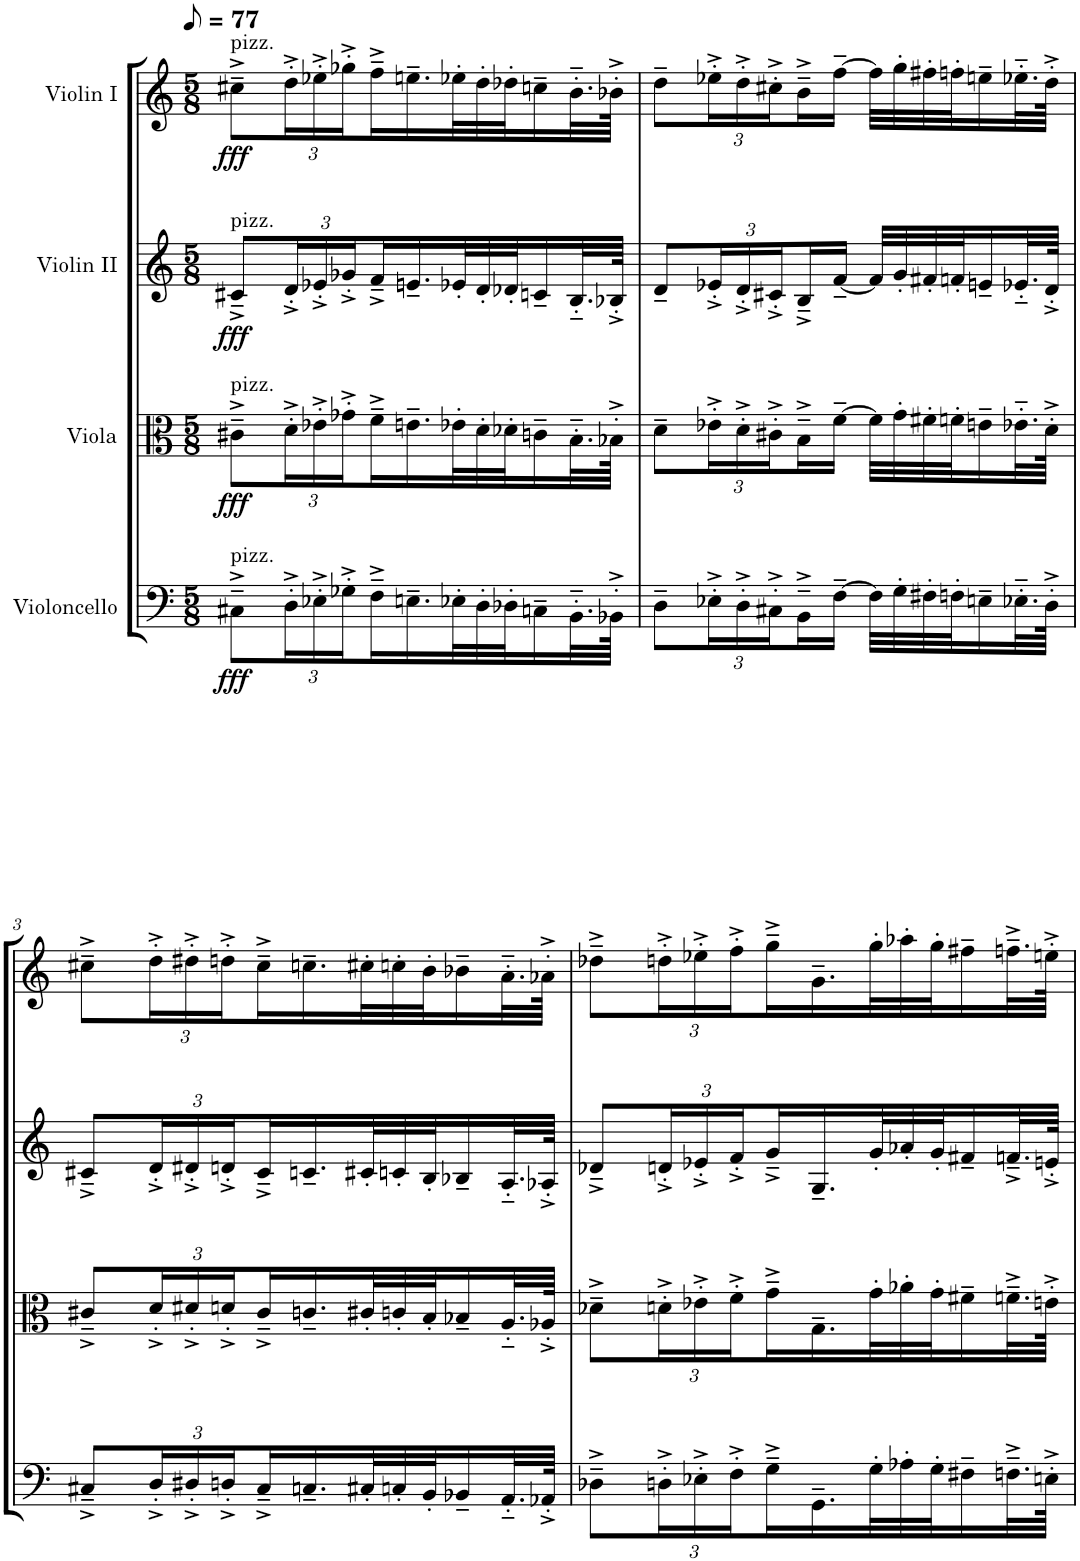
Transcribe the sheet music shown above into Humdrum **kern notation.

**kern	**dynam	**kern	**dynam	**kern	**dynam	**kern	**dynam
*part4	*part4	*part3	*part3	*part2	*part2	*part1	*part1
*staff4	*staff4	*staff3	*staff3	*staff2	*staff2	*staff1	*staff1
*I"Violoncello	*	*I"Viola	*	*I"Violin II	*	*I"Violin I	*
*I'Vc	*	*I'Vla	*	*I'Vln	*	*I'Vln	*
*clefF4	*	*clefC3	*	*clefG2	*	*clefG2	*
*k[]	*	*k[]	*	*k[]	*	*k[]	*
*M5/8	*	*M5/8	*	*M5/8	*	*M5/8	*
*MM39	*	*MM39	*	*MM39	*	*MM39	*
=1	=1	=1	=1	=1	=1	=1	=1
!	!	!	!	!	!	!LO:TX:a:t=pizz.	!
!	!	!	!	!LO:TX:a:t=pizz.	!	!	!
!	!	!LO:TX:a:t=pizz.	!	!	!	!	!
!LO:TX:a:t=pizz.	!	!	!	!	!	!	!
!	!LO:DY:b	!	!LO:DY:b	!	!LO:DY:b	!	!LO:DY:b
8C#X~^\L	fff	8c#X~^\L	fff	8c#X~^/L	fff	8cc#X~^\L	fff
*Xbrackettup	*	*Xbrackettup	*	*Xbrackettup	*	*Xbrackettup	*
24D'^\L	.	24d'^\L	.	24d'^/L	.	24dd'^\L	.
24E-X'^\	.	24e-X'^\	.	24e-X'^/	.	24ee-X'^\	.
24G-X'^\	.	24g-X'^\	.	24g-X'^/	.	24gg-X'^\	.
16F~^\	.	16f~^\	.	16f~^/	.	16ff~^\	.
16.En~\	.	16.en~\	.	16.en~/	.	16.een~\	.
32E-X'\L	.	32e-X'\L	.	32e-X'/L	.	32ee-X'\L	.
32D'\	.	32d'\	.	32d'/	.	32dd'\	.
32D-X'\J	.	32d-X'\J	.	32d-X'/J	.	32dd-X'\J	.
16Cn~\	.	16cn~\	.	16cn~/	.	16ccn~\	.
32.BB'~\L	.	32.B'~\L	.	32.B'~/L	.	32.b'~\L	.
64BB-X'^\JJJk	.	64B-X'^\JJJk	.	64B-X'^/JJJk	.	64b-X'^\JJJk	.
=2	=2	=2	=2	=2	=2	=2	=2
8D~\L	.	8d~\L	.	8d~/L	.	8dd~\L	.
24E-X'^\L	.	24e-X'^\L	.	24e-X'^/L	.	24ee-X'^\L	.
24D'^\	.	24d'^\	.	24d'^/	.	24dd'^\	.
24C#X'^\	.	24c#X'^\	.	24c#X'^/	.	24cc#X'^\	.
16BB~^\	.	16B~^\	.	16B~^/	.	16b~^\	.
[16F~\JJ	.	[16f~\JJ	.	[16f~/JJ	.	[16ff~\JJ	.
32F\LLL]	.	32f\LLL]	.	32f/LLL]	.	32ff\LLL]	.
32G'\	.	32g'\	.	32g'/	.	32gg'\	.
32F#X'\	.	32f#X'\	.	32f#X'/	.	32ff#X'\	.
32Fn'\J	.	32fn'\J	.	32fn'/J	.	32ffn'\J	.
16En~\	.	16en~\	.	16en~/	.	16een~\	.
32.E-X'~\L	.	32.e-X'~\L	.	32.e-X'~/L	.	32.ee-X'~\L	.
64D'^\JJJk	.	64d'^\JJJk	.	64d'^/JJJk	.	64dd'^\JJJk	.
!!LO:LB:g=z
=3	=3	=3	=3	=3	=3	=3	=3
8C#X~^/L	.	8c#X~^/L	.	8c#X~^/L	.	8cc#X~^\L	.
24D'^/L	.	24d'^/L	.	24d'^/L	.	24dd'^\L	.
24D#X'^/	.	24d#X'^/	.	24d#X'^/	.	24dd#X'^\	.
24Dn'^/	.	24dn'^/	.	24dn'^/	.	24ddn'^\	.
16C#~^/	.	16c#~^/	.	16c#~^/	.	16cc#~^\	.
16.Cn~/	.	16.cn~/	.	16.cn~/	.	16.ccn~\	.
32C#X'/L	.	32c#X'/L	.	32c#X'/L	.	32cc#X'\L	.
32Cn'/	.	32cn'/	.	32cn'/	.	32ccn'\	.
32BB'/J	.	32B'/J	.	32B'/J	.	32b'\J	.
16BB-X~/	.	16B-X~/	.	16B-X~/	.	16b-X~\	.
32.AA'~/L	.	32.A'~/L	.	32.A'~/L	.	32.a'~\L	.
64AA-X'^/JJJk	.	64A-X'^/JJJk	.	64A-X'^/JJJk	.	64a-X'^\JJJk	.
=4	=4	=4	=4	=4	=4	=4	=4
8D-X~^\L	.	8d-X~^\L	.	8d-X~^/L	.	8dd-X~^\L	.
24Dn'^\L	.	24dn'^\L	.	24dn'^/L	.	24ddn'^\L	.
24E-X'^\	.	24e-X'^\	.	24e-X'^/	.	24ee-X'^\	.
24F'^\	.	24f'^\	.	24f'^/	.	24ff'^\	.
16G~^\	.	16g~^\	.	16g~^/	.	16gg~^\	.
16.GG~\	.	16.G~\	.	16.G~/	.	16.g~\	.
32G'\L	.	32g'\L	.	32g'/L	.	32gg'\L	.
32A-X'\	.	32a-X'\	.	32a-X'/	.	32aa-X'\	.
32G'\J	.	32g'\J	.	32g'/J	.	32gg'\J	.
16F#X~\	.	16f#X~\	.	16f#X~/	.	16ff#X~\	.
32.Fn~^\L	.	32.fn~^\L	.	32.fn~^/L	.	32.ffn~^\L	.
64En'^\JJJk	.	64en'^\JJJk	.	64en'^/JJJk	.	64een'^\JJJk	.
=	=	=	=	=	=	=	=
*-	*-	*-	*-	*-	*-	*-	*-
